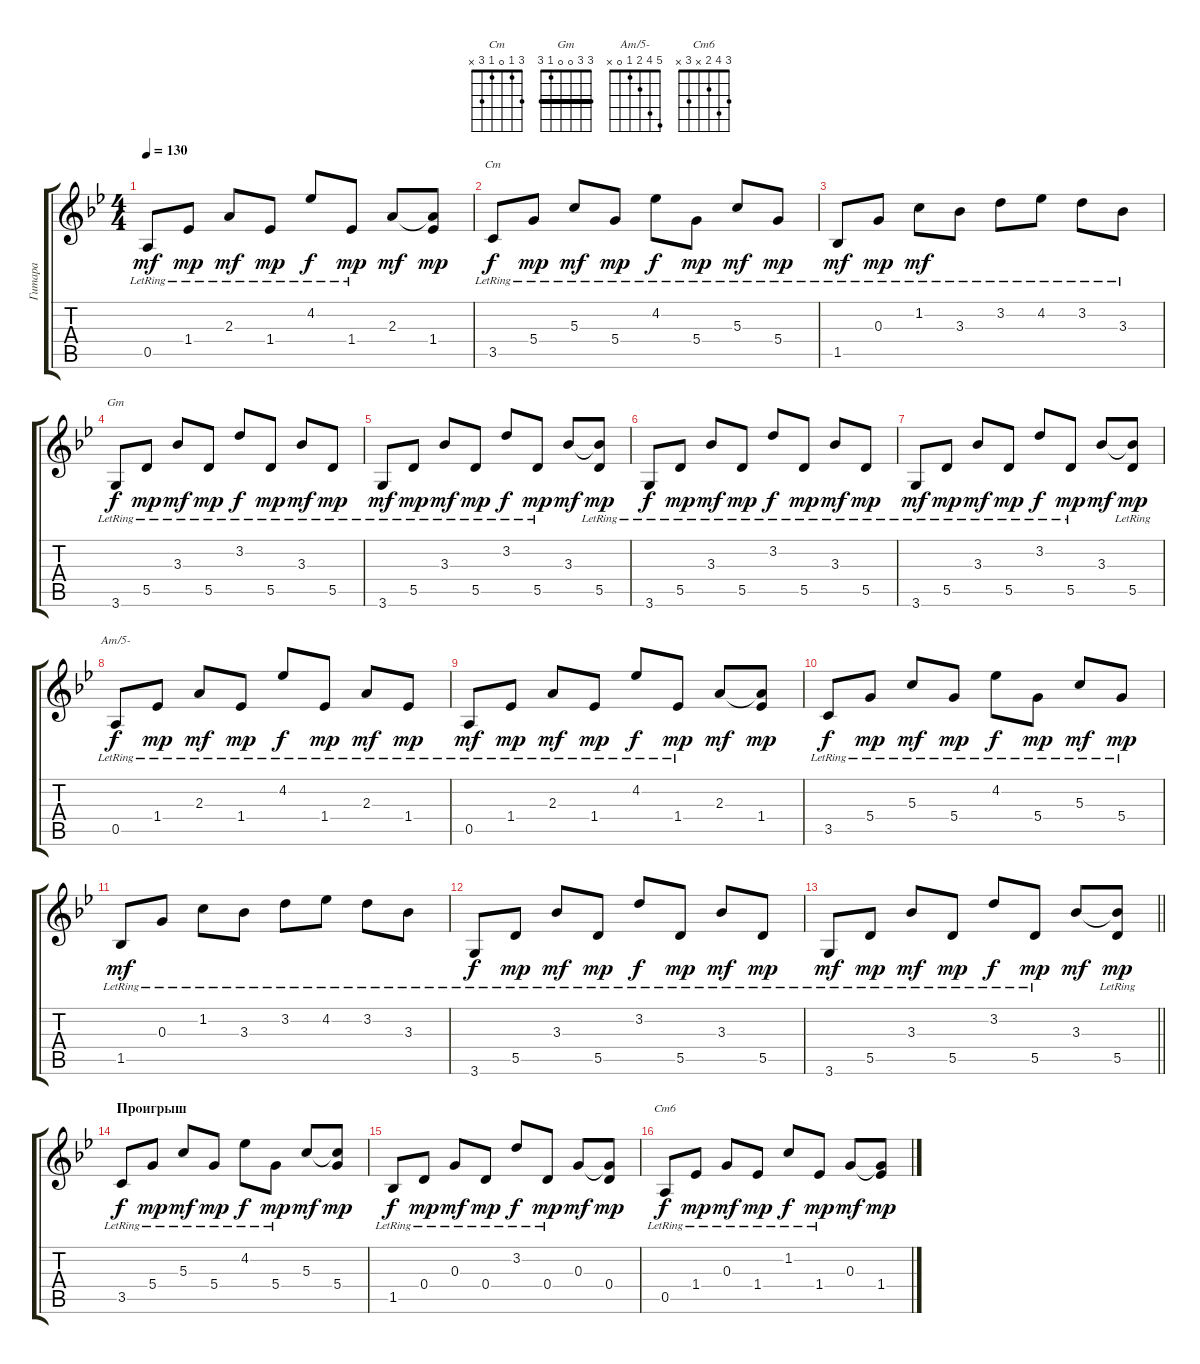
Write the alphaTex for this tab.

\track ("Гитара" "Гитара") {instrument acousticguitarnylon}
\staff {score tabs}
\tuning (E4 B3 G3 D3 A2 E2) {hide}
\chord ("Cm" 3 1 0 1 3 x)
\chord ("Gm" 3 3 0 0 1 3) {barre 3}
\chord ("Am/5-" 5 4 2 1 0 x)
\chord ("Cm6" 3 4 2 x 3 x)
\ts (4 4)
\tempo 130
\clef g2
\ks gminor
0.5{lr}.8{dy mf} 1.4{lr}.8{dy mp} 2.3{lr}.8{dy mf} 1.4{lr}.8{dy mp} 4.2{lr}.8{dy f} 1.4{lr}.8{dy mp} 2.3.8{dy mf} (2.3{t} 1.4).8{dy mp} |
3.5{lr}.8{ch "Cm" dy f} 5.4{lr}.8{dy mp} 5.3{lr}.8{dy mf} 5.4{lr}.8{dy mp} 4.2{lr}.8{dy f} 5.4{lr}.8{dy mp} 5.3{lr}.8{dy mf} 5.4{lr}.8{dy mp} |
1.5{lr}.8{dy mf} 0.3{lr}.8{dy mp} 1.2{lr}.8{dy mf} 3.3{lr}.8 3.2{lr}.8 4.2{lr}.8 3.2{lr}.8 3.3{lr}.8 |
3.6{lr}.8{ch "Gm" dy f} 5.5{lr}.8{dy mp} 3.3{lr}.8{dy mf} 5.5{lr}.8{dy mp} 3.2{lr}.8{dy f} 5.5{lr}.8{dy mp} 3.3{lr}.8{dy mf} 5.5{lr}.8{dy mp} |
3.6{lr}.8{dy mf} 5.5{lr}.8{dy mp} 3.3{lr}.8{dy mf} 5.5{lr}.8{dy mp} 3.2{lr}.8{dy f} 5.5{lr}.8{dy mp} 3.3.8{dy mf} (3.3{t} 5.5{lr}).8{dy mp} |
3.6{lr}.8{dy f} 5.5{lr}.8{dy mp} 3.3{lr}.8{dy mf} 5.5{lr}.8{dy mp} 3.2{lr}.8{dy f} 5.5{lr}.8{dy mp} 3.3{lr}.8{dy mf} 5.5{lr}.8{dy mp} |
3.6{lr}.8{dy mf} 5.5{lr}.8{dy mp} 3.3{lr}.8{dy mf} 5.5{lr}.8{dy mp} 3.2{lr}.8{dy f} 5.5{lr}.8{dy mp} 3.3.8{dy mf} (3.3{t} 5.5{lr}).8{dy mp} |
0.5{lr}.8{ch "Am/5-" dy f} 1.4{lr}.8{dy mp} 2.3{lr}.8{dy mf} 1.4{lr}.8{dy mp} 4.2{lr}.8{dy f} 1.4{lr}.8{dy mp} 2.3{lr}.8{dy mf} 1.4{lr}.8{dy mp} |
0.5{lr}.8{dy mf} 1.4{lr}.8{dy mp} 2.3{lr}.8{dy mf} 1.4{lr}.8{dy mp} 4.2{lr}.8{dy f} 1.4{lr}.8{dy mp} 2.3.8{dy mf} (2.3{t} 1.4).8{dy mp} |
3.5{lr}.8{dy f} 5.4{lr}.8{dy mp} 5.3{lr}.8{dy mf} 5.4{lr}.8{dy mp} 4.2{lr}.8{dy f} 5.4{lr}.8{dy mp} 5.3{lr}.8{dy mf} 5.4{lr}.8{dy mp} |
1.5{lr}.8{dy mf} 0.3{lr}.8 1.2{lr}.8 3.3{lr}.8 3.2{lr}.8 4.2{lr}.8 3.2{lr}.8 3.3{lr}.8 |
3.6{lr}.8{dy f} 5.5{lr}.8{dy mp} 3.3{lr}.8{dy mf} 5.5{lr}.8{dy mp} 3.2{lr}.8{dy f} 5.5{lr}.8{dy mp} 3.3{lr}.8{dy mf} 5.5{lr}.8{dy mp} |
\barLineRight lightlight
3.6{lr}.8{dy mf} 5.5{lr}.8{dy mp} 3.3{lr}.8{dy mf} 5.5{lr}.8{dy mp} 3.2{lr}.8{dy f} 5.5{lr}.8{dy mp} 3.3.8{dy mf} (3.3{t} 5.5{lr}).8{dy mp} |
\section ("" "Проигрыш")
3.5{lr}.8{dy f} 5.4{lr}.8{dy mp} 5.3{lr}.8{dy mf} 5.4{lr}.8{dy mp} 4.2{lr}.8{dy f} 5.4{lr}.8{dy mp} 5.3.8{dy mf} (5.3{t} 5.4).8{dy mp} |
1.5{lr}.8{dy f} 0.4{lr}.8{dy mp} 0.3{lr}.8{dy mf} 0.4{lr}.8{dy mp} 3.2{lr}.8{dy f} 0.4{lr}.8{dy mp} 0.3.8{dy mf} (0.3{t} 0.4).8{dy mp} |
0.5{lr}.8{ch "Cm6" dy f} 1.4{lr}.8{dy mp} 0.3{lr}.8{dy mf} 1.4{lr}.8{dy mp} 1.2{lr}.8{dy f} 1.4{lr}.8{dy mp} 0.3.8{dy mf} (0.3{t} 1.4).8{dy mp}
